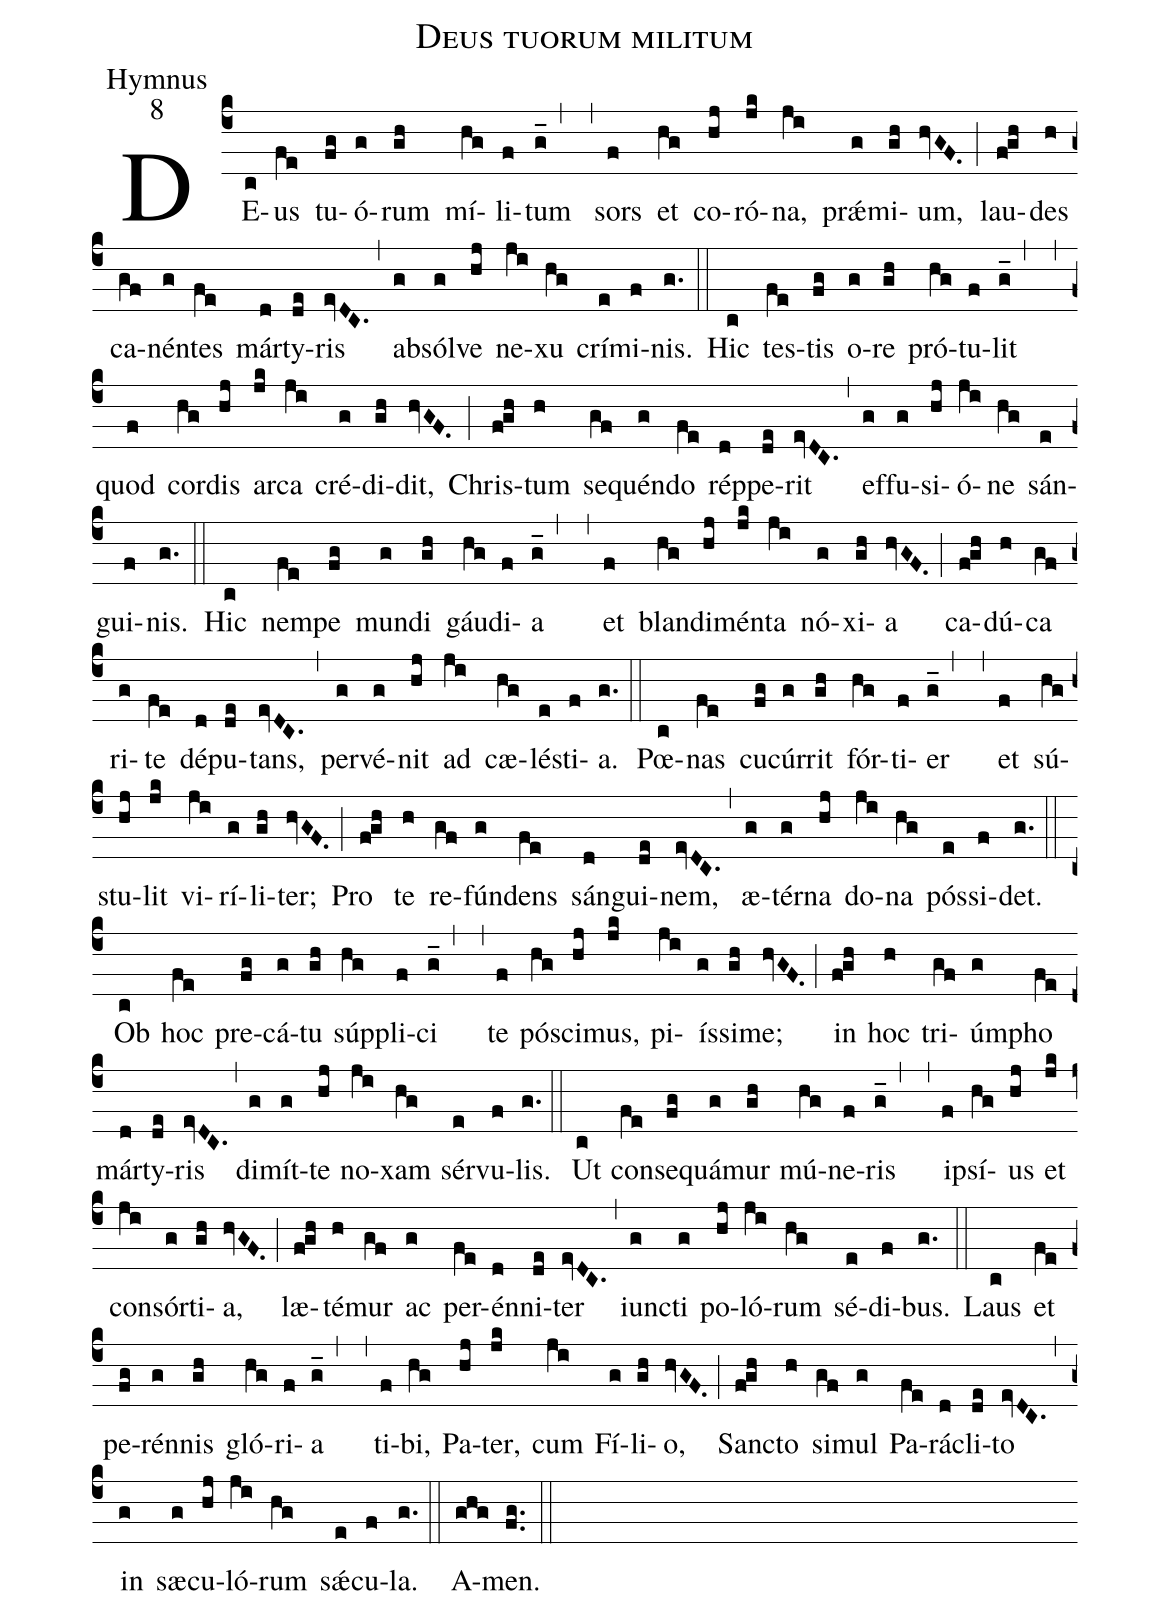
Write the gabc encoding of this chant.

name:Deus tuorum militum;
office-part:Hymnus;
mode:8;
%%
(c4)
DE(c)us(fe) tu(fg)ó(g)rum(gh) mí(hg)li(f)tum(g_,) (,)
sors(f) et(hg) co(hj)ró(jk)na,(ji) prǽ(g)mi(gh)um,(hvGF.) (;)
lau(f!gh)des(h) ca(gf)nén(g)tes(fe) már(d)ty(de)ris(evDC.) (,)
ab(g)sól(g)ve(hj) ne(ji)xu(hg) crí(e)mi(f)nis.(g.) (::)

Hic(c) tes(fe)tis(fg) o(g)re(gh) pró(hg)tu(f)lit(g_,) (,)
quod(f) cor(hg)dis(hj) ar(jk)ca(ji) cré(g)di(gh)dit,(hvGF.) (;)
Chris(f!gh)tum(h) se(gf)quén(g)do(fe) rép(d)pe(de)rit(evDC.) (,)
ef(g)fu(g)si(hj)ó(ji)ne(hg) sán(e)gui(f)nis.(g.) (::)

Hic(c) nem(fe)pe(fg) mun(g)di(gh) gáu(hg)di(f)a(g_,) (,)
et(f) blan(hg)di(hj)mén(jk)ta(ji) nó(g)xi(gh)a(hvGF.) (;)
ca(f!gh)dú(h)ca(gf) ri(g)te(fe) dé(d)pu(de)tans,(evDC.) (,)
per(g)vé(g)nit(hj) ad(ji) cæ(hg)lé(e)sti(f)a.(g.) (::)

Pœ(c)nas(fe) cu(fg)cúr(g)rit(gh) fór(hg)ti(f)er(g_,) (,)
et(f) sú(hg)stu(hj)lit(jk) vi(ji)rí(g)li(gh)ter;(hvGF.) (;)
Pro(f!gh) te(h) re(gf)fún(g)dens(fe) sán(d)gui(de)nem,(evDC.) (,)
æ(g)tér(g)na(hj) do(ji)na(hg) pós(e)si(f)det.(g.) (::)

Ob(c) hoc(fe) pre(fg)cá(g)tu(gh) súp(hg)pli(f)ci(g_,) (,)
te(f) pó(hg)sci(hj)mus,(jk) pi(ji)ís(g)si(gh)me;(hvGF.) (;)
in(f!gh) hoc(h) tri(gf)úm(g)pho(fe) már(d)ty(de)ris(evDC.) (,)
di(g)mít(g)te(hj) no(ji)xam(hg) sér(e)vu(f)lis.(g.) (::)

Ut(c) con(fe)se(fg)quá(g)mur(gh) mú(hg)ne(f)ris(g_,) (,)
ip(f)sí(hg)us(hj) et(jk) con(ji)sór(g)ti(gh)a,(hvGF.) (;)
læ(f!gh)té(h)mur(gf) ac(g) per(fe)én(d)ni(de)ter(evDC.) (,)
iunc(g)ti(g) po(hj)ló(ji)rum(hg) sé(e)di(f)bus.(g.) (::)

Laus(c) et(fe) pe(fg)rén(g)nis(gh) gló(hg)ri(f)a(g_,) (,)
ti(f)bi,(hg) Pa(hj)ter,(jk) cum(ji) Fí(g)li(gh)o,(hvGF.) (;)
San(f!gh)cto(h) si(gf)mul(g) Pa(fe)rá(d)cli(de)to(evDC.) (,)
in(g) sæ(g)cu(hj)ló(ji)rum(hg) sǽ(e)cu(f)la.(g.) (::)

A(ghg)men.(fg..) (::)
